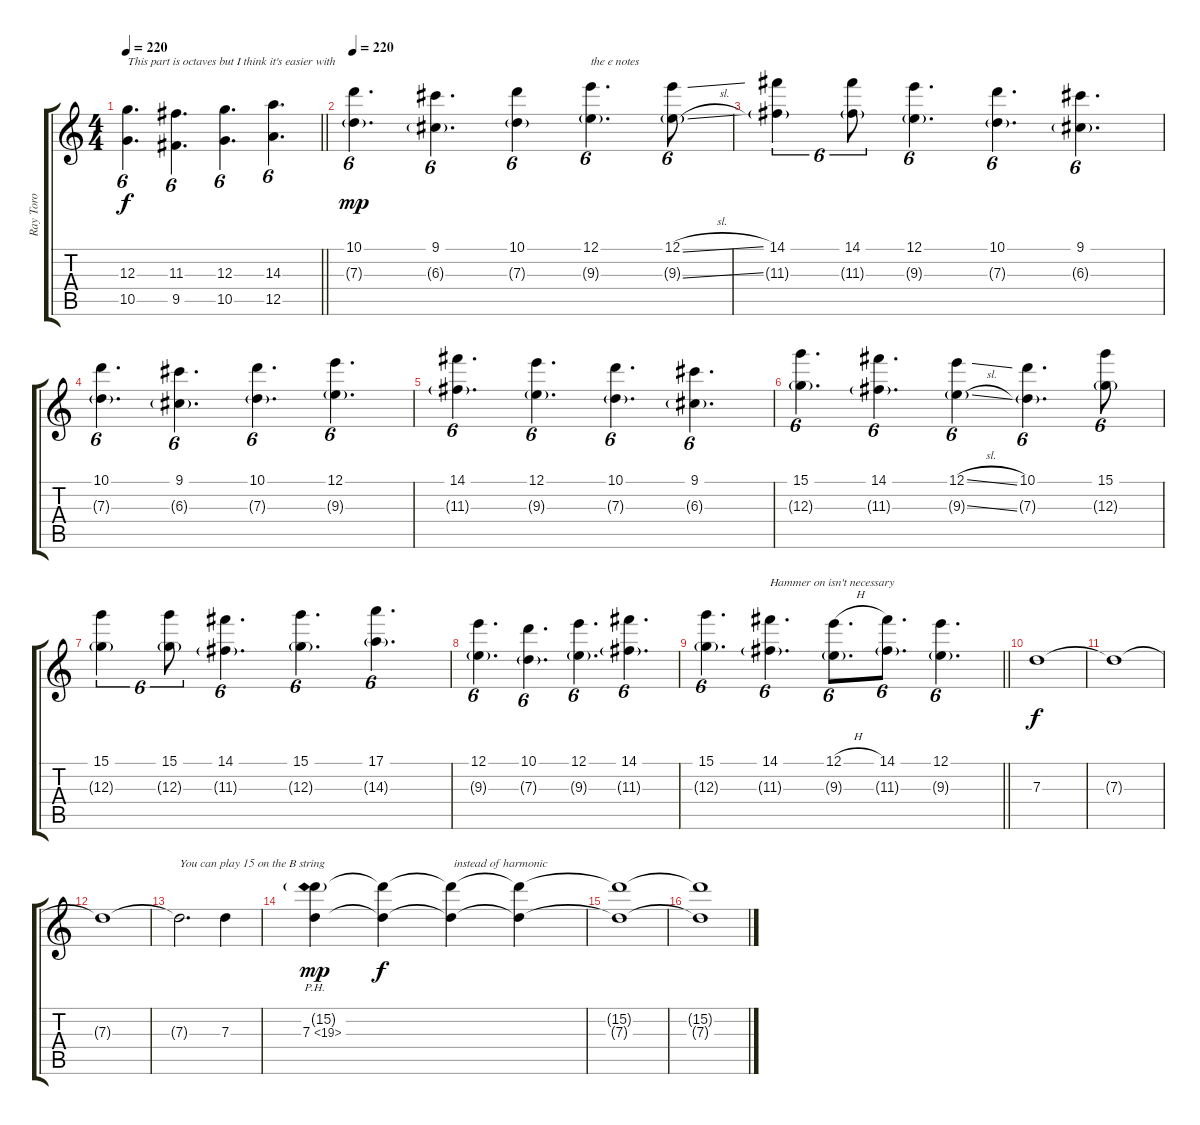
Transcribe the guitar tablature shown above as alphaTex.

\track ("Ray Toro" "Ray Toro") {instrument distortionguitar}
\staff {score tabs}
\tuning (E4 B3 G3 D3 A2 E2) {hide}
\ts (4 4)
\tempo 220
\clef g2
\barLineRight lightlight
\ks c
(12.3 10.5).4{d tu (6 4) txt "This part is octaves but I think it's easier with" dy f} (11.3 9.5).4{d tu (6 4)} (12.3 10.5).4{d tu (6 4)} (14.3 12.5).4{d tu (6 4)} |
\tempo 220
(10.1 7.3{g}).4{d tu (6 4) dy mp} (9.1 6.3{g}).4{d tu (6 4)} (10.1 7.3{g}).4{tu (6 4)} (12.1 9.3{g}).4{d tu (6 4) txt "the e notes"} (12.1{sl} 9.3{sl g}).8{tu (6 4)} |
(14.1 11.3{g}).4{tu (6 4)} (14.1 11.3{g}).8{tu (6 4)} (12.1 9.3{g}).4{d tu (6 4)} (10.1 7.3{g}).4{d tu (6 4)} (9.1 6.3{g}).4{d tu (6 4)} |
(10.1 7.3{g}).4{d tu (6 4)} (9.1 6.3{g}).4{d tu (6 4)} (10.1 7.3{g}).4{d tu (6 4)} (12.1 9.3{g}).4{d tu (6 4)} |
(14.1 11.3{g}).4{d tu (6 4)} (12.1 9.3{g}).4{d tu (6 4)} (10.1 7.3{g}).4{d tu (6 4)} (9.1 6.3{g}).4{d tu (6 4)} |
(15.1 12.3{g}).4{d tu (6 4)} (14.1 11.3{g}).4{d tu (6 4)} (12.1{sl} 9.3{sl g}).4{tu (6 4)} (10.1 7.3{g}).4{d tu (6 4)} (15.1 12.3{g}).8{tu (6 4)} |
(15.1 12.3{g}).4{tu (6 4)} (15.1 12.3{g}).8{tu (6 4)} (14.1 11.3{g}).4{d tu (6 4)} (15.1 12.3{g}).4{d tu (6 4)} (17.1 14.3{g}).4{d tu (6 4)} |
(12.1 9.3{g}).4{d tu (6 4)} (10.1 7.3{g}).4{d tu (6 4)} (12.1 9.3{g}).4{d tu (6 4)} (14.1 11.3{g}).4{d tu (6 4)} |
\barLineRight lightlight
(15.1 12.3{g}).4{d tu (6 4)} (14.1 11.3{g}).4{d tu (6 4) txt "Hammer on isn't necessary"} (12.1{h} 9.3{g}).8{d tu (6 4)} (14.1 11.3{g}).8{d tu (6 4)} (12.1 9.3{g}).4{d tu (6 4)} |
7.3.1{dy f} |
7.3{t}.1 |
7.3{t}.1 |
7.3{t}.2{d txt "You can play 15 on the B string"} 7.3.4 |
(15.2{g} 7.3{ph 12}).4{dy mp} (15.2{t} 7.3{t}).4{dy f} (15.2{t} 7.3{t}).4{txt " instead of harmonic"} (15.2{t} 7.3{t}).4 |
(15.2{t} 7.3{t}).1 |
(15.2{t} 7.3{t}).1
